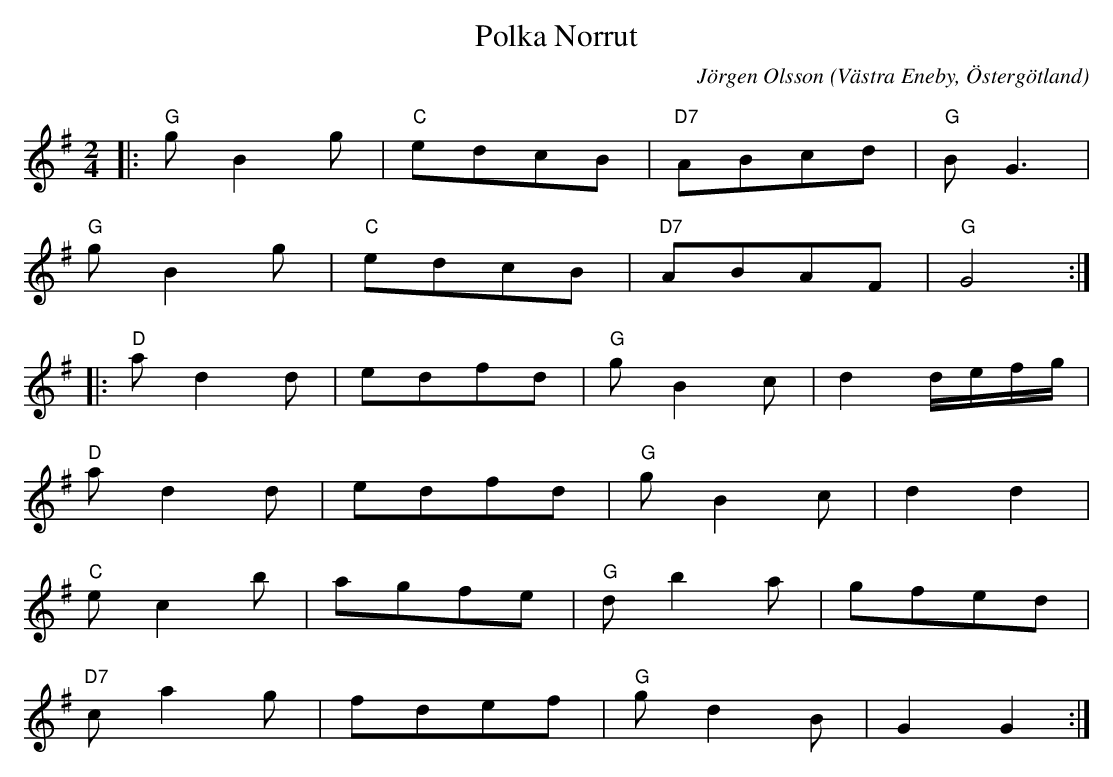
X:1
T:Polka Norrut
C:Jörgen Olsson
O:Västra Eneby, Östergötland
Q:115
M:2/4
L:1/8
K:G
|:"G" gB2g|"C" edcB|"D7" ABcd|"G" B G3|
  "G" gB2g|"C" edcB|"D7" ABAF|"G" G4 :|
|:"D" ad2d|edfd   |"G" gB2c |d2d/2e/2f/2g/2|
"D" ad2d|edfd   |"G" gB2c |d2d2   |
"C" ec2b |agfe   |"G" db2a |gfed   |
"D7" ca2g |fdef   |"G" gd2B |G2G2   :|]
